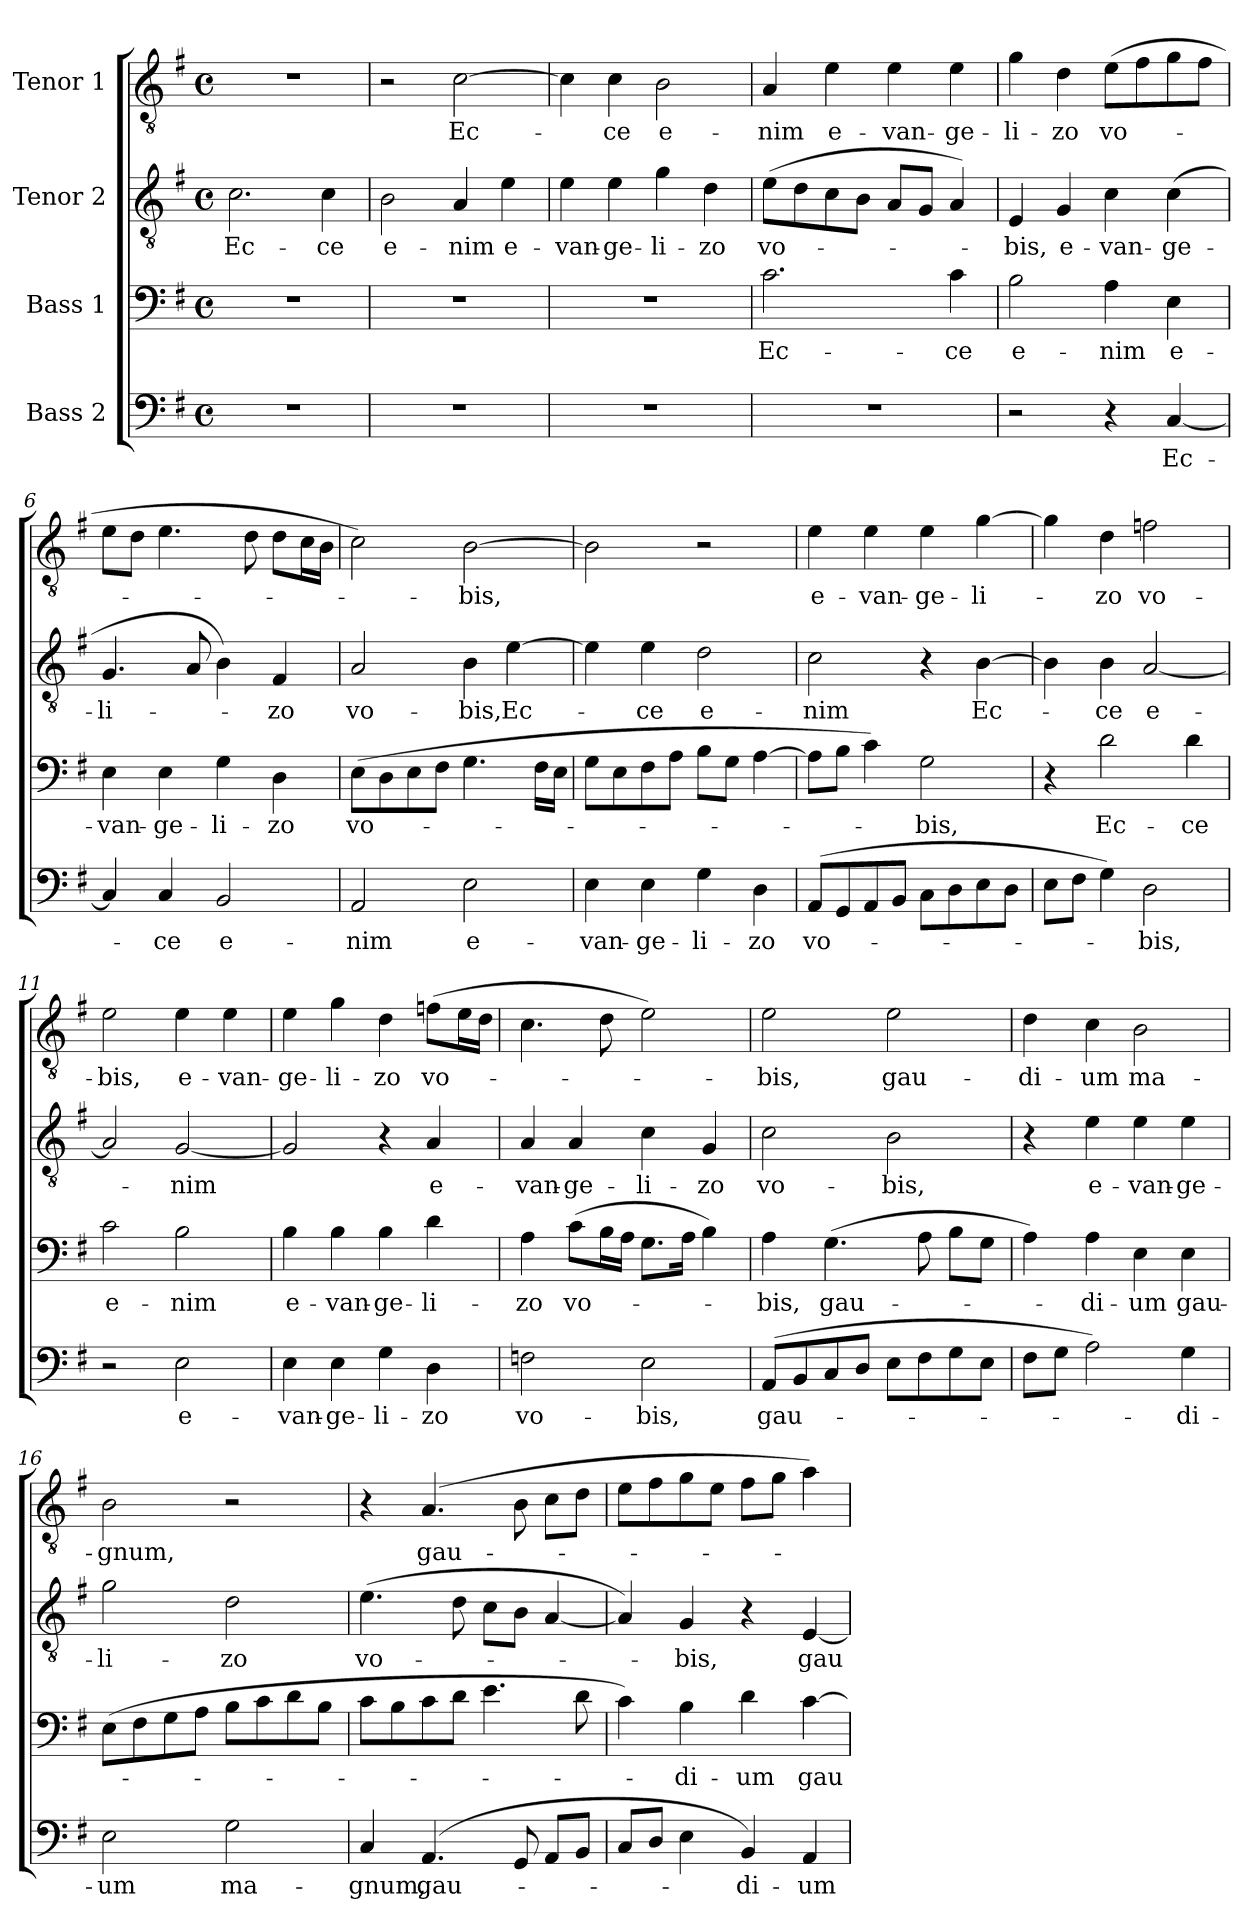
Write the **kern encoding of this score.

**kern	**text	**kern	**text	**kern	**text	**kern	**text
*part4	*part4	*part3	*part3	*part2	*part2	*part1	*part1
*staff4	*staff4	*staff3	*staff3	*staff2	*staff2	*staff1	*staff1
*I"Bass 2	*	*I"Bass 1	*	*I"Tenor 2	*	*I"Tenor 1	*
*clefF4	*	*clefF4	*	*clefGv2	*	*clefGv2	*
*k[f#]	*	*k[f#]	*	*k[f#]	*	*k[f#]	*
*G:	*	*G:	*	*G:	*	*G:	*
*M4/4	*	*M4/4	*	*M4/4	*	*M4/4	*
*met(c)	*	*met(c)	*	*met(c)	*	*met(c)	*
=1	=1	=1	=1	=1	=1	=1	=1
1r	.	1r	.	2.c\	Ec-	1r	.
.	.	.	.	4c\	-ce	.	.
=2	=2	=2	=2	=2	=2	=2	=2
1r	.	1r	.	2B\	e-	2r	.
.	.	.	.	4A/	-nim	[2c\	Ec-
.	.	.	.	4e\	e-	.	.
=3	=3	=3	=3	=3	=3	=3	=3
1r	.	1r	.	4e\	-van-	4c\]	.
.	.	.	.	4e\	-ge-	4c\	-ce
.	.	.	.	4g\	-li-	2B\	e-
.	.	.	.	4d\	-zo	.	.
=4	=4	=4	=4	=4	=4	=4	=4
1r	.	2.c\	Ec-	(8e\L	vo-	4A/	-nim
.	.	.	.	8d\	.	.	.
.	.	.	.	8c\	.	4e\	e-
.	.	.	.	8B\J	.	.	.
.	.	.	.	8A/L	.	4e\	-van-
.	.	.	.	8G/J	.	.	.
.	.	4c\	-ce	4A/)	.	4e\	-ge-
=5	=5	=5	=5	=5	=5	=5	=5
2r	.	2B\	e-	4E/	-bis,	4g\	-li-
.	.	.	.	4G/	e-	4d\	-zo
4r	.	4A\	-nim	4c\	-van-	(8e\L	vo-
.	.	.	.	.	.	8f#\	.
[4C/	Ec-	4E\	e-	(4c\	-ge-	8g\	.
.	.	.	.	.	.	8f#\J	.
=6	=6	=6	=6	=6	=6	=6	=6
4C/]	.	4E\	-van-	4.G/	-li-	8e\L	.
.	.	.	.	.	.	8d\J	.
4C/	-ce	4E\	-ge-	.	.	4.e\	.
.	.	.	.	8A/	.	.	.
2BB/	e-	4G\	-li-	4B\)	.	.	.
.	.	.	.	.	.	8d\	.
.	.	4D\	-zo	4F#/	-zo	8d\L	.
.	.	.	.	.	.	16c\L	.
.	.	.	.	.	.	16B\JJ	.
!!LO:LB:g=z
=7	=7	=7	=7	=7	=7	=7	=7
2AA/	-nim	(8E\L	vo-	2A/	vo-	2c\)	.
.	.	8D\	.	.	.	.	.
.	.	8E\	.	.	.	.	.
.	.	8F#\J	.	.	.	.	.
2E\	e-	4.G\	.	4B\	-bis,	[2B\	-bis,
.	.	.	.	[4e\	Ec-	.	.
.	.	16F#\LL	.	.	.	.	.
.	.	16E\JJ	.	.	.	.	.
=8	=8	=8	=8	=8	=8	=8	=8
4E\	-van-	8G\L	.	4e\]	.	2B\]	.
.	.	8E\	.	.	.	.	.
4E\	-ge-	8F#\	.	4e\	-ce	.	.
.	.	8A\J	.	.	.	.	.
4G\	-li-	8B\L	.	2d\	e-	2r	.
.	.	8G\J	.	.	.	.	.
4D\	-zo	[4A\	.	.	.	.	.
=9	=9	=9	=9	=9	=9	=9	=9
(8AA/L	vo-	8A\L]	.	2c\	-nim	4e\	e-
8GG/	.	8B\J	.	.	.	.	.
8AA/	.	4c\)	.	.	.	4e\	-van-
8BB/J	.	.	.	.	.	.	.
8C\L	.	2G\	-bis,	4r	.	4e\	-ge-
8D\	.	.	.	.	.	.	.
8E\	.	.	.	[4B\	Ec-	[4g\	-li-
8D\J	.	.	.	.	.	.	.
=10	=10	=10	=10	=10	=10	=10	=10
8E\L	.	4r	.	4B\]	.	4g\]	.
8F#\J	.	.	.	.	.	.	.
4G\)	.	2d\	Ec-	4B\	-ce	4d\	-zo
2D\	-bis,	.	.	[2A/	e-	2fn\	vo-
.	.	4d\	-ce	.	.	.	.
=11	=11	=11	=11	=11	=11	=11	=11
2r	.	2c\	e-	2A/]	.	2e\	-bis,
2E\	e-	2B\	-nim	[2G/	-nim	4e\	e-
.	.	.	.	.	.	4e\	-van-
=12	=12	=12	=12	=12	=12	=12	=12
4E\	-van-	4B\	e-	2G/]	.	4e\	-ge-
4E\	-ge-	4B\	-van-	.	.	4g\	-li-
4G\	-li-	4B\	-ge-	4r	.	4d\	-zo
4D\	-zo	4d\	-li-	4A/	e-	(8fn\L	vo-
.	.	.	.	.	.	16e\L	.
.	.	.	.	.	.	16d\JJ	.
!!LO:PB:g=z
=13	=13	=13	=13	=13	=13	=13	=13
2Fn\	vo-	4A\	-zo	4A/	-van-	4.c\	.
.	.	(8c\L	vo-	4A/	-ge-	.	.
.	.	16B\L	.	.	.	8d\	.
.	.	16A\JJ	.	.	.	.	.
2E\	-bis,	8.G\L	.	4c\	-li-	2e\)	.
.	.	16A\Jk	.	.	.	.	.
.	.	4B\)	.	4G/	-zo	.	.
=14	=14	=14	=14	=14	=14	=14	=14
(8AA/L	gau-	4A\	-bis,	2c\	vo-	2e\	-bis,
8BB/	.	.	.	.	.	.	.
8C/	.	(4.G\	gau-	.	.	.	.
8D/J	.	.	.	.	.	.	.
8E\L	.	.	.	2B\	-bis,	2e\	gau-
8F#\	.	8A\	.	.	.	.	.
8G\	.	8B\L	.	.	.	.	.
8E\J	.	8G\J	.	.	.	.	.
=15	=15	=15	=15	=15	=15	=15	=15
8F#\L	.	4A\)	.	4r	.	4d\	-di-
8G\J	.	.	.	.	.	.	.
2A\)	.	4A\	-di-	4e\	e-	4c\	-um
.	.	4E\	-um	4e\	-van-	2B\	ma-
4G\	-di-	4E\	gau-	4e\	-ge-	.	.
=16	=16	=16	=16	=16	=16	=16	=16
2E\	-um	(8E\L	.	2g\	-li-	2B\	-gnum,
.	.	8F#\	.	.	.	.	.
.	.	8G\	.	.	.	.	.
.	.	8A\J	.	.	.	.	.
2G\	ma-	8B\L	.	2d\	-zo	2r	.
.	.	8c\	.	.	.	.	.
.	.	8d\	.	.	.	.	.
.	.	8B\J	.	.	.	.	.
=17	=17	=17	=17	=17	=17	=17	=17
4C/	-gnum,	8c\L	.	(4.e\	vo-	4r	.
.	.	8B\	.	.	.	.	.
(4.AA/	gau-	8c\	.	.	.	(4.A/	gau-
.	.	8d\J	.	8d\	.	.	.
.	.	4.e\	.	8c\L	.	.	.
8GG/	.	.	.	8B\J	.	8B\	.
8AA/L	.	.	.	[4A/	.	8c\L	.
8BB/J	.	8d\	.	.	.	8d\J	.
=18	=18	=18	=18	=18	=18	=18	=18
8C/L	.	4c\)	.	4A/])	.	8e\L	.
8D/J	.	.	.	.	.	8f#\	.
4E\	.	4B\	-di-	4G/	-bis,	8g\	.
.	.	.	.	.	.	8e\J	.
4BB/)	-di-	4d\	-um	4r	.	8f#\L	.
.	.	.	.	.	.	8g\J	.
4AA/	-um	[4c\	gau-	[4E/	gau-	4a\)	.
=	=	=	=	=	=	=	=
*-	*-	*-	*-	*-	*-	*-	*-
